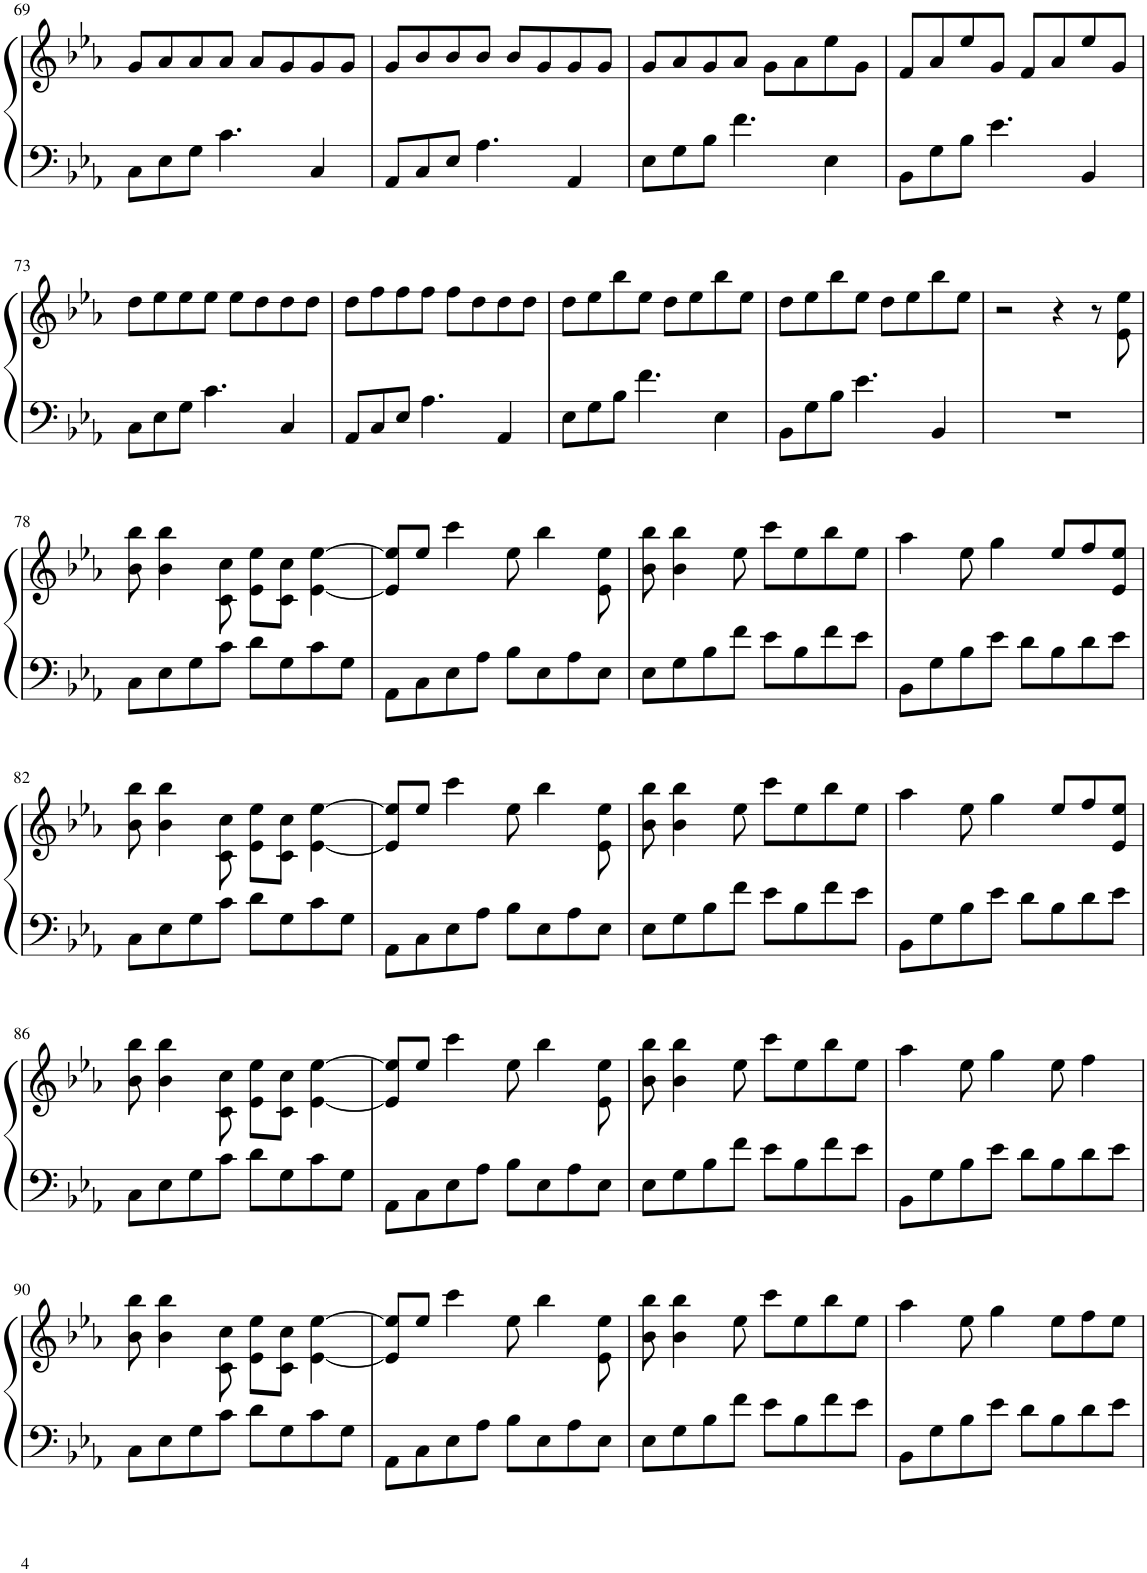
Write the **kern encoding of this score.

**kern	**kern
*part1	*part1
*staff2	*staff1
*I"Piano	*
*I'Pno.	*
!!LO:PB:g=z
*clefF4	*clefG2
*k[b-e-a-]	*k[b-e-a-]
*M4/4	*M4/4
=69	=69
8C\L	8g/L
8E-\	8a-/
8G\J	8a-/
4.c\	8a-/J
.	8a-/L
.	8g/
4C/	8g/
.	8g/J
=70	=70
8AA-/L	8g/L
8C/	8b-/
8E-/J	8b-/
4.A-\	8b-/J
.	8b-/L
.	8g/
4AA-/	8g/
.	8g/J
=71	=71
8E-\L	8g/L
8G\	8a-/
8B-\J	8g/
4.f\	8a-/J
.	8g\L
.	8a-\
4E-\	8ee-\
.	8g\J
=72	=72
8BB-\L	8f/L
8G\	8a-/
8B-\J	8ee-/
4.e-\	8g/J
.	8f/L
.	8a-/
4BB-/	8ee-/
.	8g/J
!!LO:LB:g=z
=73	=73
8C\L	8dd\L
8E-\	8ee-\
8G\J	8ee-\
4.c\	8ee-\J
.	8ee-\L
.	8dd\
4C/	8dd\
.	8dd\J
=74	=74
8AA-/L	8dd\L
8C/	8ff\
8E-/J	8ff\
4.A-\	8ff\J
.	8ff\L
.	8dd\
4AA-/	8dd\
.	8dd\J
=75	=75
8E-\L	8dd\L
8G\	8ee-\
8B-\J	8bb-\
4.f\	8ee-\J
.	8dd\L
.	8ee-\
4E-\	8bb-\
.	8ee-\J
=76	=76
8BB-\L	8dd\L
8G\	8ee-\
8B-\J	8bb-\
4.e-\	8ee-\J
.	8dd\L
.	8ee-\
4BB-/	8bb-\
.	8ee-\J
=77	=77
1r	2r
.	4r
.	8r
.	8e-\ 8ee-\
!!LO:LB:g=z
=78	=78
8C\L	8b-\ 8bb-\
8E-\	4b-\ 4bb-\
8G\	.
8c\J	8c\ 8cc\
8d\L	8e-\ 8ee-\L
8G\	8c\ 8cc\J
8c\	[4e-\ [4ee-\
8G\J	.
=79	=79
8AA-\L	8e-/] 8ee-/]L
8C\	8ee-/J
8E-\	4ccc\
8A-\J	.
8B-\L	8ee-\
8E-\	4bb-\
8A-\	.
8E-\J	8e-\ 8ee-\
=80	=80
8E-\L	8b-\ 8bb-\
8G\	4b-\ 4bb-\
8B-\	.
8f\J	8ee-\
8e-\L	8ccc\L
8B-\	8ee-\
8f\	8bb-\
8e-\J	8ee-\J
=81	=81
8BB-\L	4aa-\
8G\	.
8B-\	8ee-\
8e-\J	4gg\
8d\L	.
8B-\	8ee-/L
8d\	8ff/
8e-\J	8e-/ 8ee-/J
!!LO:LB:g=z
=82	=82
8C\L	8b-\ 8bb-\
8E-\	4b-\ 4bb-\
8G\	.
8c\J	8c\ 8cc\
8d\L	8e-\ 8ee-\L
8G\	8c\ 8cc\J
8c\	[4e-\ [4ee-\
8G\J	.
=83	=83
8AA-\L	8e-/] 8ee-/]L
8C\	8ee-/J
8E-\	4ccc\
8A-\J	.
8B-\L	8ee-\
8E-\	4bb-\
8A-\	.
8E-\J	8e-\ 8ee-\
=84	=84
8E-\L	8b-\ 8bb-\
8G\	4b-\ 4bb-\
8B-\	.
8f\J	8ee-\
8e-\L	8ccc\L
8B-\	8ee-\
8f\	8bb-\
8e-\J	8ee-\J
=85	=85
8BB-\L	4aa-\
8G\	.
8B-\	8ee-\
8e-\J	4gg\
8d\L	.
8B-\	8ee-/L
8d\	8ff/
8e-\J	8e-/ 8ee-/J
!!LO:LB:g=z
=86	=86
8C\L	8b-\ 8bb-\
8E-\	4b-\ 4bb-\
8G\	.
8c\J	8c\ 8cc\
8d\L	8e-\ 8ee-\L
8G\	8c\ 8cc\J
8c\	[4e-\ [4ee-\
8G\J	.
=87	=87
8AA-\L	8e-/] 8ee-/]L
8C\	8ee-/J
8E-\	4ccc\
8A-\J	.
8B-\L	8ee-\
8E-\	4bb-\
8A-\	.
8E-\J	8e-\ 8ee-\
=88	=88
8E-\L	8b-\ 8bb-\
8G\	4b-\ 4bb-\
8B-\	.
8f\J	8ee-\
8e-\L	8ccc\L
8B-\	8ee-\
8f\	8bb-\
8e-\J	8ee-\J
=89	=89
8BB-\L	4aa-\
8G\	.
8B-\	8ee-\
8e-\J	4gg\
8d\L	.
8B-\	8ee-\
8d\	4ff\
8e-\J	.
!!LO:LB:g=z
=90	=90
8C\L	8b-\ 8bb-\
8E-\	4b-\ 4bb-\
8G\	.
8c\J	8c\ 8cc\
8d\L	8e-\ 8ee-\L
8G\	8c\ 8cc\J
8c\	[4e-\ [4ee-\
8G\J	.
=91	=91
8AA-\L	8e-/] 8ee-/]L
8C\	8ee-/J
8E-\	4ccc\
8A-\J	.
8B-\L	8ee-\
8E-\	4bb-\
8A-\	.
8E-\J	8e-\ 8ee-\
=92	=92
8E-\L	8b-\ 8bb-\
8G\	4b-\ 4bb-\
8B-\	.
8f\J	8ee-\
8e-\L	8ccc\L
8B-\	8ee-\
8f\	8bb-\
8e-\J	8ee-\J
=93	=93
8BB-\L	4aa-\
8G\	.
8B-\	8ee-\
8e-\J	4gg\
8d\L	.
8B-\	8ee-\L
8d\	8ff\
8e-\J	8ee-\J
=	=
*-	*-
